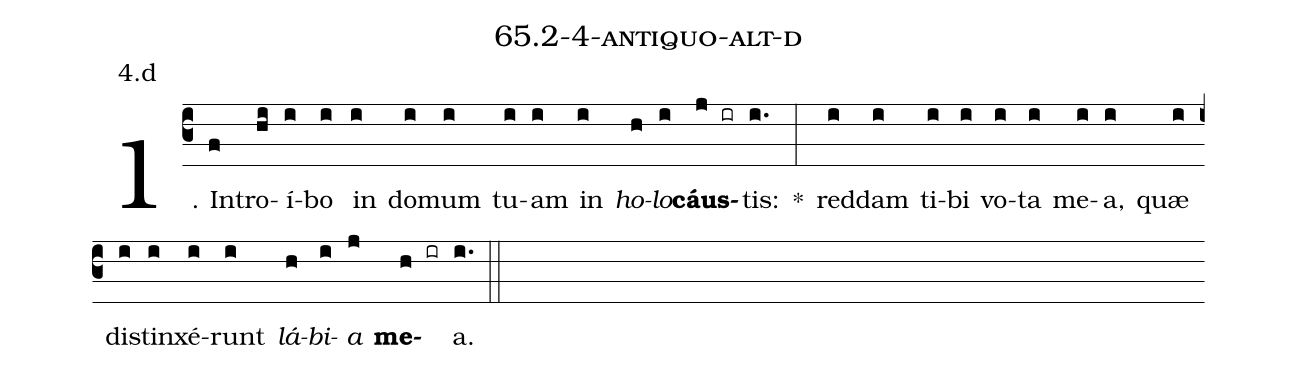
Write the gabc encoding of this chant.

name: 65.2-4-antiquo-alt-d;
annotation: 4.d;
%%
(c3)1. In(f)tro(hi)í(i)bo(i) in(i) do(i)mum(i) tu(i)am(i) in(i) <i>ho</i>(h)<i>lo</i>(i)<b>cáus</b>(j ir)tis:(i.) *(:) red(i)dam(i) ti(i)bi(i) vo(i)ta(i) me(i)a,(i) quæ(i) di(i)stin(i)xé(i)runt(i) <i>lá</i>(h)<i>bi</i>(i)<i>a</i>(j) <b>me</b>(h ir)a.(i.) (::)


%E(i) u(h) o(i) u(j) a(h) e.(i.) (::)
